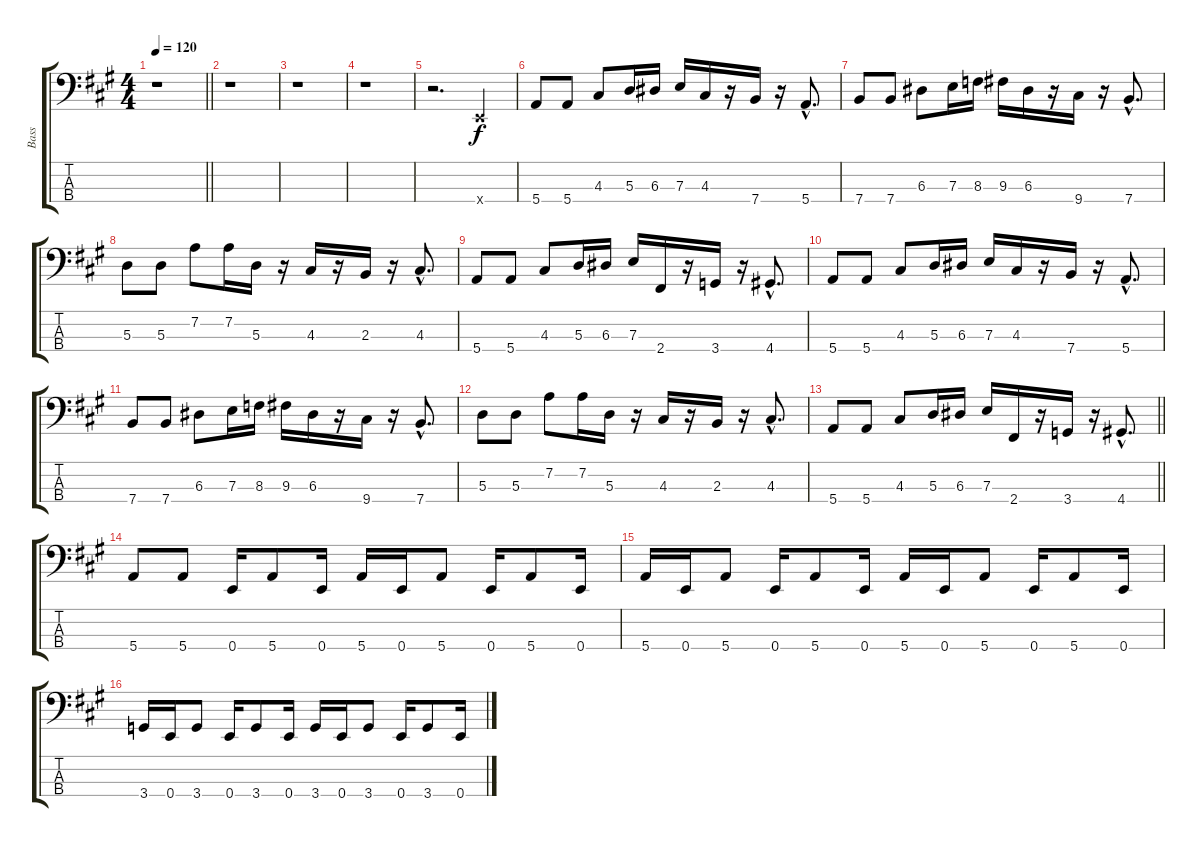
\track ("Bass" "Bass") {instrument electricbasspick}
\staff {score tabs}
\tuning (G2 D2 A1 E1) {hide}
\ts (4 4)
\tempo 120
\clef f4
\barLineRight lightlight
\ks a
r.1{dy f instrument electricbasspick} |
r.1 |
r.1 |
r.1 |
r.2{d} 0.4{x}.4 |
5.4.8 5.4.8 4.3.8 5.3.16 6.3.16 7.3.16 4.3.16 r.16 7.4.16 r.16 5.4{hac}.8{d} |
7.4.8 7.4.8 6.3.8 7.3.16 8.3.16 9.3.16 6.3.16 r.16 9.4.16 r.16 7.4{hac}.8{d} |
5.3.8 5.3.8 7.2.8 7.2.16 5.3.16 r.16 4.3.16 r.16 2.3.16 r.16 4.3{hac}.8{d} |
5.4.8 5.4.8 4.3.8 5.3.16 6.3.16 7.3.16 2.4.16 r.16 3.4.16 r.16 4.4{hac}.8{d} |
5.4.8 5.4.8 4.3.8 5.3.16 6.3.16 7.3.16 4.3.16 r.16 7.4.16 r.16 5.4{hac}.8{d} |
7.4.8 7.4.8 6.3.8 7.3.16 8.3.16 9.3.16 6.3.16 r.16 9.4.16 r.16 7.4{hac}.8{d} |
5.3.8 5.3.8 7.2.8 7.2.16 5.3.16 r.16 4.3.16 r.16 2.3.16 r.16 4.3{hac}.8{d} |
\barLineRight lightlight
5.4.8 5.4.8 4.3.8 5.3.16 6.3.16 7.3.16 2.4.16 r.16 3.4.16 r.16 4.4{hac}.8{d} |
5.4.8 5.4.8 0.4.16 5.4.8 0.4.16 5.4.16 0.4.16 5.4.8 0.4.16 5.4.8 0.4.16 |
5.4.16 0.4.16 5.4.8 0.4.16 5.4.8 0.4.16 5.4.16 0.4.16 5.4.8 0.4.16 5.4.8 0.4.16 |
3.4.16 0.4.16 3.4.8 0.4.16 3.4.8 0.4.16 3.4.16 0.4.16 3.4.8 0.4.16 3.4.8 0.4.16
